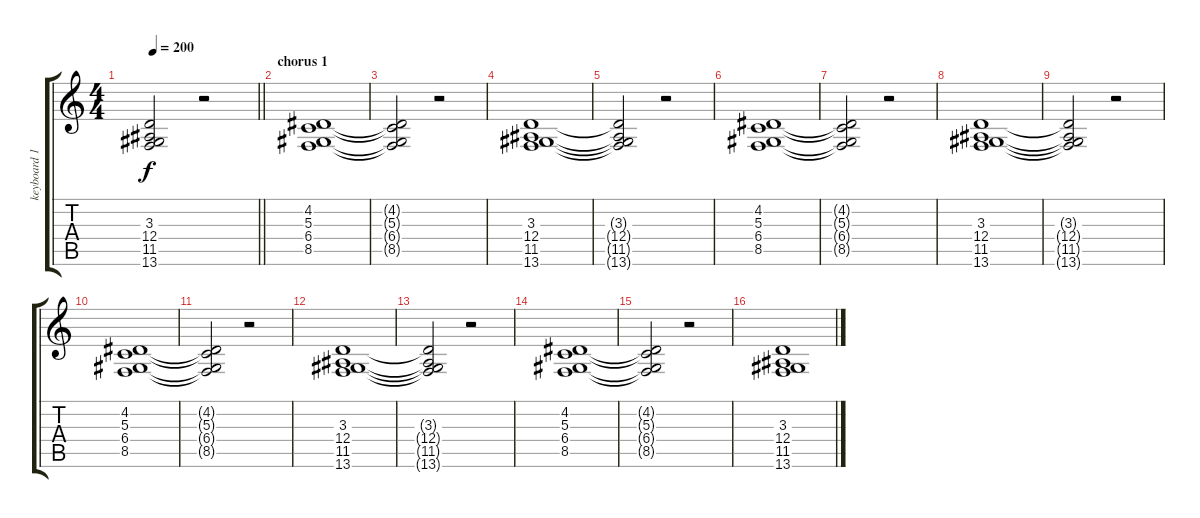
\track ("keyboard 1" "keyboard 1") {instrument acousticgrandpiano}
\staff {score tabs}
\tuning (E4 B3 G3 D3 A2 E2) {hide}
\ts (4 4)
\tempo 200
\clef g2
\barLineRight lightlight
\ks c
(3.3{t} 12.4{t} 11.5{t} 13.6{t}).2{dy f} r.2 |
\section ("" "chorus 1")
(4.2 5.3 6.4 8.5).1 |
(4.2{t} 5.3{t} 6.4{t} 8.5{t}).2 r.2 |
(3.3 12.4 11.5 13.6).1 |
(3.3{t} 12.4{t} 11.5{t} 13.6{t}).2 r.2 |
(4.2 5.3 6.4 8.5).1 |
(4.2{t} 5.3{t} 6.4{t} 8.5{t}).2 r.2 |
(3.3 12.4 11.5 13.6).1 |
(3.3{t} 12.4{t} 11.5{t} 13.6{t}).2 r.2 |
(4.2 5.3 6.4 8.5).1 |
(4.2{t} 5.3{t} 6.4{t} 8.5{t}).2 r.2 |
(3.3 12.4 11.5 13.6).1 |
(3.3{t} 12.4{t} 11.5{t} 13.6{t}).2 r.2 |
(4.2 5.3 6.4 8.5).1 |
(4.2{t} 5.3{t} 6.4{t} 8.5{t}).2 r.2 |
(3.3 12.4 11.5 13.6).1
